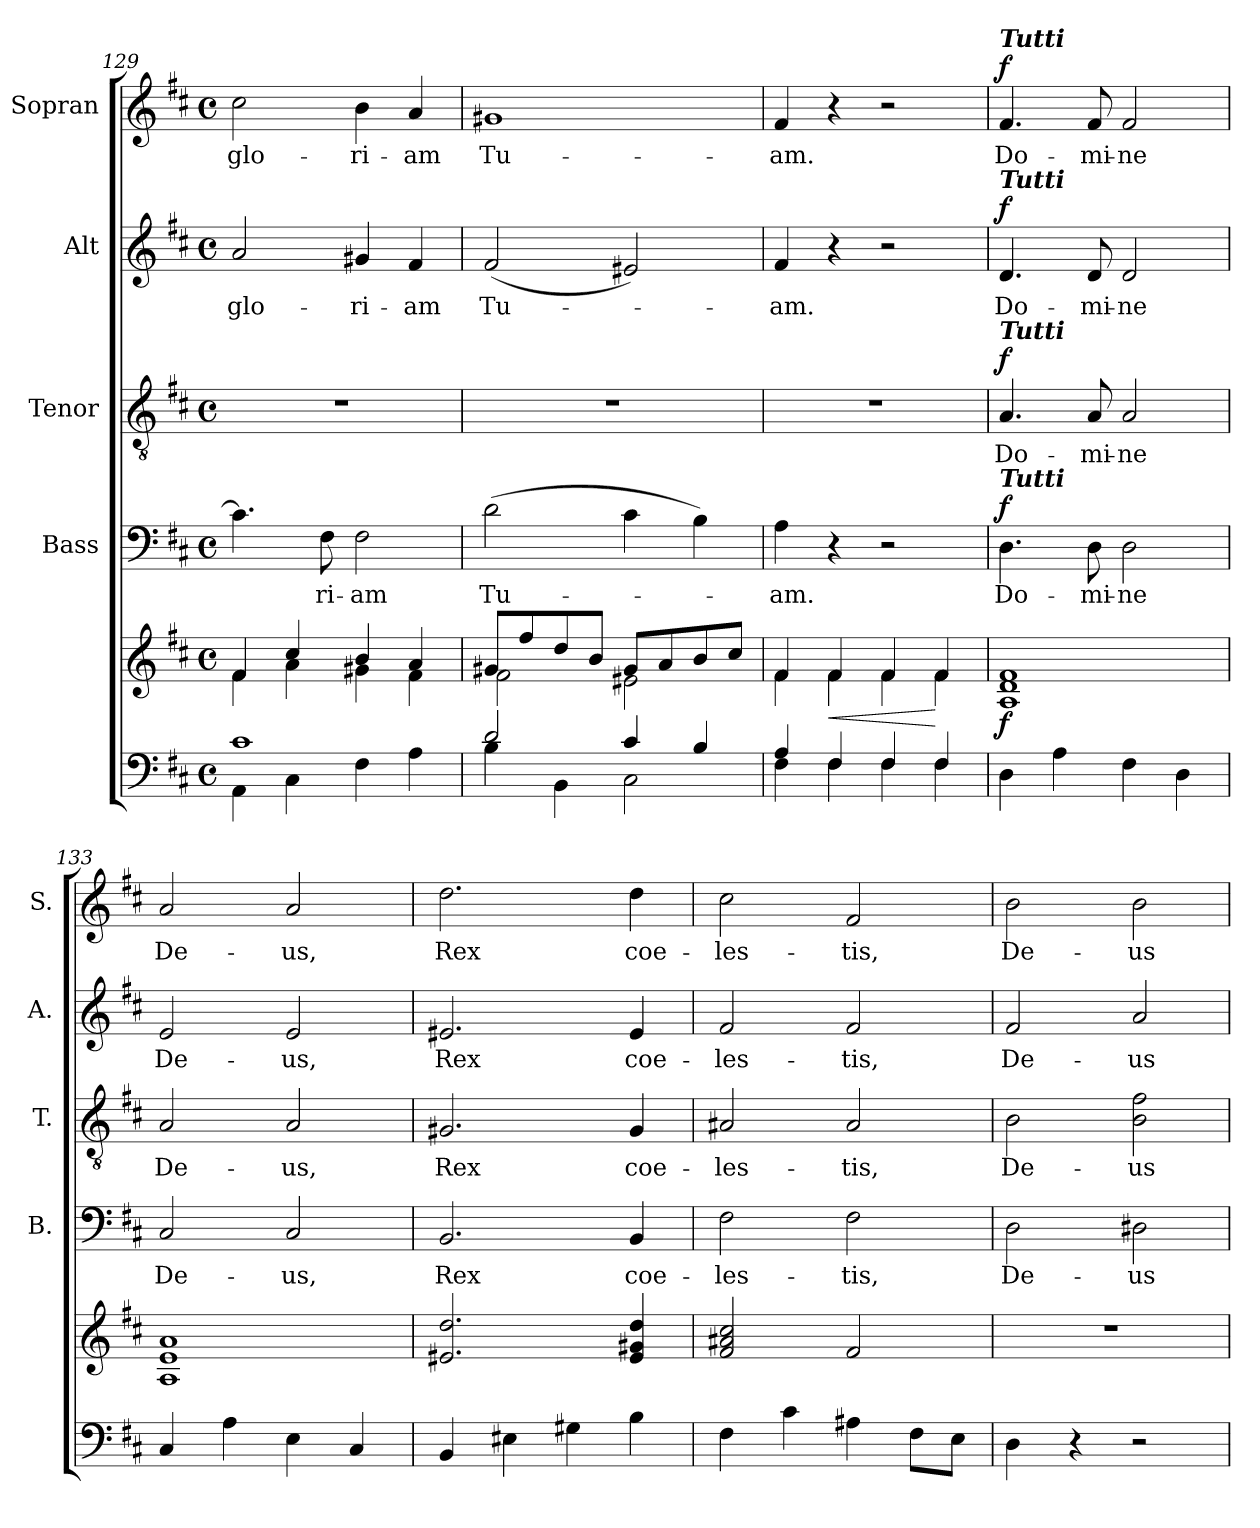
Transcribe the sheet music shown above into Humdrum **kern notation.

**kern	**kern	**dynam	**kern	**text	**dynam	**kern	**text	**dynam	**kern	**text	**dynam	**kern	**text	**dynam
*part5	*part5	*part5	*part4	*part4	*part4	*part3	*part3	*part3	*part2	*part2	*part2	*part1	*part1	*part1
*staff6	*staff5	*staff5/6	*staff4	*staff4	*staff4	*staff3	*staff3	*staff3	*staff2	*staff2	*staff2	*staff1	*staff1	*staff1
*	*	*	*I"Bass	*	*	*I"Tenor	*	*	*I"Alt	*	*	*I"Sopran	*	*
*	*	*	*I'B.	*	*	*I'T.	*	*	*I'A.	*	*	*I'S.	*	*
*clefF4	*clefG2	*	*clefF4	*	*	*clefGv2	*	*	*clefG2	*	*	*clefG2	*	*
*k[f#c#]	*k[f#c#]	*	*k[f#c#]	*	*	*k[f#c#]	*	*	*k[f#c#]	*	*	*k[f#c#]	*	*
*D:	*D:	*	*D:	*	*	*D:	*	*	*D:	*	*	*D:	*	*
*M4/4	*M4/4	*	*M4/4	*	*	*M4/4	*	*	*M4/4	*	*	*M4/4	*	*
*met(c)	*met(c)	*	*met(c)	*	*	*met(c)	*	*	*met(c)	*	*	*met(c)	*	*
=129	=129	=129	=129	=129	=129	=129	=129	=129	=129	=129	=129	=129	=129	=129
*^	*^	*	*	*	*	*	*	*	*	*	*	*	*	*
!	!	!	!	!	!	!	!	!	!	!	!	!LO:LY:b	!	!	!LO:LY:b	!
1c#	4AA\	4f#/	4f#\	.	4.c#\]	.	.	1r	.	.	2a/	glo-	.	2cc#\	glo-	.
.	4C#\	4cc#/	4a\	.	.	.	.	.	.	.	.	.	.	.	.	.
!	!	!	!	!	!	!LO:LY:b	!	!	!	!	!	!	!	!	!	!
.	.	.	.	.	8F#\	-ri-	.	.	.	.	.	.	.	.	.	.
!	!	!	!	!	!	!LO:LY:b	!	!	!	!	!	!LO:LY:b	!	!	!LO:LY:b	!
.	4F#\	4b/	4g#X\	.	2F#\	-am	.	.	.	.	4g#X/	-ri-	.	4b\	-ri-	.
!	!	!	!	!	!	!	!	!	!	!	!	!LO:LY:b	!	!	!LO:LY:b	!
.	4A\	4a/	4f#\	.	.	.	.	.	.	.	4f#/	-am	.	4a/	-am	.
=130	=130	=130	=130	=130	=130	=130	=130	=130	=130	=130	=130	=130	=130	=130	=130	=130
!	!	!	!	!	!	!LO:LY:b	!	!	!	!	!	!LO:LY:b	!	!	!LO:LY:b	!
2d/	4B\	8g#X/L	2f#\	.	(>2d\	Tu-	.	1r	.	.	(<2f#/	Tu-	.	1g#X	Tu-	.
.	.	8ff#/	.	.	.	.	.	.	.	.	.	.	.	.	.	.
.	4BB\	8dd/	.	.	.	.	.	.	.	.	.	.	.	.	.	.
.	.	8b/J	.	.	.	.	.	.	.	.	.	.	.	.	.	.
4c#/	2C#\	8g#/L	2e#X\	.	4c#\	.	.	.	.	.	2e#X/)	.	.	.	.	.
.	.	8a/	.	.	.	.	.	.	.	.	.	.	.	.	.	.
4B/	.	8b/	.	.	4B\)	.	.	.	.	.	.	.	.	.	.	.
.	.	8cc#/J	.	.	.	.	.	.	.	.	.	.	.	.	.	.
=131	=131	=131	=131	=131	=131	=131	=131	=131	=131	=131	=131	=131	=131	=131	=131	=131
!	!	!	!	!	!	!LO:LY:b	!	!	!	!	!	!LO:LY:b	!	!	!LO:LY:b	!
4A/	4F#\	4f#/	4f#\	.	4A\	-am.	.	1r	.	.	4f#/	-am.	.	4f#/	-am.	.
!	!	!	!	!LO:HP:b	!	!	!	!	!	!	!	!	!	!	!	!
4F#/	4F#\	4f#/	4f#\	<	4r	.	.	.	.	.	4r	.	.	4r	.	.
4F#/	4F#\	4f#/	4f#\	.	2r	.	.	.	.	.	2r	.	.	2r	.	.
4F#/	4F#\	4f#/	4f#\	[	.	.	.	.	.	.	.	.	.	.	.	.
=132	=132	=132	=132	=132	=132	=132	=132	=132	=132	=132	=132	=132	=132	=132	=132	=132
!	!	!	!	!	!	!	!	!	!	!	!	!	!	!LO:TX:a:Bi:t=Tutti	!	!
!	!	!	!	!	!	!	!	!	!	!	!LO:TX:a:Bi:t=Tutti	!	!	!	!	!
!	!	!	!	!	!	!	!	!LO:TX:a:Bi:t=Tutti	!	!	!	!	!	!	!	!
!	!	!	!	!	!LO:TX:a:Bi:t=Tutti	!	!	!	!	!	!	!	!	!	!	!
!	!	!	!	!LO:DY:b	!	!LO:LY:b	!LO:DY:a	!	!LO:LY:b	!LO:DY:a	!	!LO:LY:b	!LO:DY:a	!	!LO:LY:b	!LO:DY:a
*v	*v	*	*	*	*	*	*	*	*	*	*	*	*	*	*	*
*	*v	*v	*	*	*	*	*	*	*	*	*	*	*	*	*
4D\	1A 1d 1f#	f	4.D\	Do-	f	4.A/	Do-	f	4.d/	Do-	f	4.f#/	Do-	f
4A\	.	.	.	.	.	.	.	.	.	.	.	.	.	.
!	!	!	!	!LO:LY:b	!	!	!LO:LY:b	!	!	!LO:LY:b	!	!	!LO:LY:b	!
.	.	.	8D\	-mi-	.	8A/	-mi-	.	8d/	-mi-	.	8f#/	-mi-	.
!	!	!	!	!LO:LY:b	!	!	!LO:LY:b	!	!	!LO:LY:b	!	!	!LO:LY:b	!
4F#\	.	.	2D\	-ne	.	2A/	-ne	.	2d/	-ne	.	2f#/	-ne	.
4D\	.	.	.	.	.	.	.	.	.	.	.	.	.	.
=133	=133	=133	=133	=133	=133	=133	=133	=133	=133	=133	=133	=133	=133	=133
!	!	!	!	!LO:LY:b	!	!	!LO:LY:b	!	!	!LO:LY:b	!	!	!LO:LY:b	!
4C#/	1A 1e 1a	.	2C#/	De-	.	2A/	De-	.	2e/	De-	.	2a/	De-	.
4A\	.	.	.	.	.	.	.	.	.	.	.	.	.	.
!	!	!	!	!LO:LY:b	!	!	!LO:LY:b	!	!	!LO:LY:b	!	!	!LO:LY:b	!
4E\	.	.	2C#/	-us,	.	2A/	-us,	.	2e/	-us,	.	2a/	-us,	.
4C#/	.	.	.	.	.	.	.	.	.	.	.	.	.	.
=134	=134	=134	=134	=134	=134	=134	=134	=134	=134	=134	=134	=134	=134	=134
!	!	!	!	!LO:LY:b	!	!	!LO:LY:b	!	!	!LO:LY:b	!	!	!LO:LY:b	!
4BB/	2.e#X/ 2.dd/	.	2.BB/	Rex	.	2.G#X/	Rex	.	2.e#X/	Rex	.	2.dd\	Rex	.
4E#X\	.	.	.	.	.	.	.	.	.	.	.	.	.	.
4G#X\	.	.	.	.	.	.	.	.	.	.	.	.	.	.
!	!	!	!	!LO:LY:b	!	!	!LO:LY:b	!	!	!LO:LY:b	!	!	!LO:LY:b	!
4B\	4e#/ 4g#X/ 4dd/	.	4BB/	coe-	.	4G#/	coe-	.	4e#/	coe-	.	4dd\	coe-	.
=135	=135	=135	=135	=135	=135	=135	=135	=135	=135	=135	=135	=135	=135	=135
!	!	!	!	!LO:LY:b	!	!	!LO:LY:b	!	!	!LO:LY:b	!	!	!LO:LY:b	!
4F#\	2f#/ 2a#X/ 2cc#/	.	2F#\	-les-	.	2A#X/	-les-	.	2f#/	-les-	.	2cc#\	-les-	.
4c#\	.	.	.	.	.	.	.	.	.	.	.	.	.	.
!	!	!	!	!LO:LY:b	!	!	!LO:LY:b	!	!	!LO:LY:b	!	!	!LO:LY:b	!
4A#X\	2f#/	.	2F#\	-tis,	.	2A#/	-tis,	.	2f#/	-tis,	.	2f#/	-tis,	.
8F#\L	.	.	.	.	.	.	.	.	.	.	.	.	.	.
8E\J	.	.	.	.	.	.	.	.	.	.	.	.	.	.
!!LO:LB:g=z
=136	=136	=136	=136	=136	=136	=136	=136	=136	=136	=136	=136	=136	=136	=136
!	!	!	!	!LO:LY:b	!	!	!LO:LY:b	!	!	!LO:LY:b	!	!	!LO:LY:b	!
4D\	1r	.	2D\	De-	.	2B\	De-	.	2f#/	De-	.	2b\	De-	.
4r	.	.	.	.	.	.	.	.	.	.	.	.	.	.
!	!	!	!	!LO:LY:b	!	!	!LO:LY:b	!	!	!LO:LY:b	!	!	!LO:LY:b	!
2r	.	.	2D#X\	-us	.	2B\ 2f#\	-us	.	2a/	-us	.	2b\	-us	.
=	=	=	=	=	=	=	=	=	=	=	=	=	=	=
*-	*-	*-	*-	*-	*-	*-	*-	*-	*-	*-	*-	*-	*-	*-
